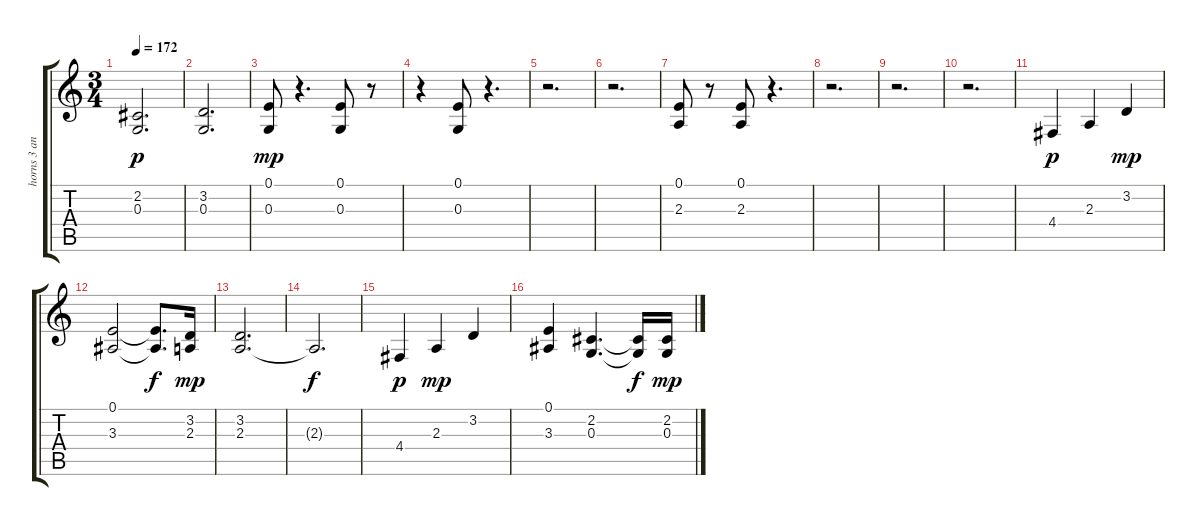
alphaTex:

\track ("horns 3 and 4" "horns 3 an") {instrument frenchhorn}
\staff {score tabs}
\tuning (E4 B3 G3 D3 A2 E2) {hide}
\ts (3 4)
\tempo 172
\clef g2
\ks c
(2.2 0.3).2{d dy p} |
(3.2 0.3).2{d} |
(0.1 0.3).8{dy mp} r.4{d} (0.1 0.3).8 r.8 |
r.4 (0.1 0.3).8 r.4{d} |
r.2{d} |
r.2{d} |
(0.1 2.3).8 r.8 (0.1 2.3).8 r.4{d} |
r.2{d} |
r.2{d} |
r.2{d} |
4.4.4{dy p} 2.3.4 3.2.4{dy mp} |
(0.1 3.3).2 (0.1{t} 3.3{t}).8{d dy f} (3.2 2.3).16{dy mp} |
(3.2 2.3).2{d} |
2.3{t}.2{d dy f} |
4.4.4{dy p} 2.3.4{dy mp} 3.2.4 |
(0.1 3.3).4 (2.2 0.3).4{d} (2.2{t} 0.3{t}).16{dy f} (2.2 0.3).16{dy mp}
